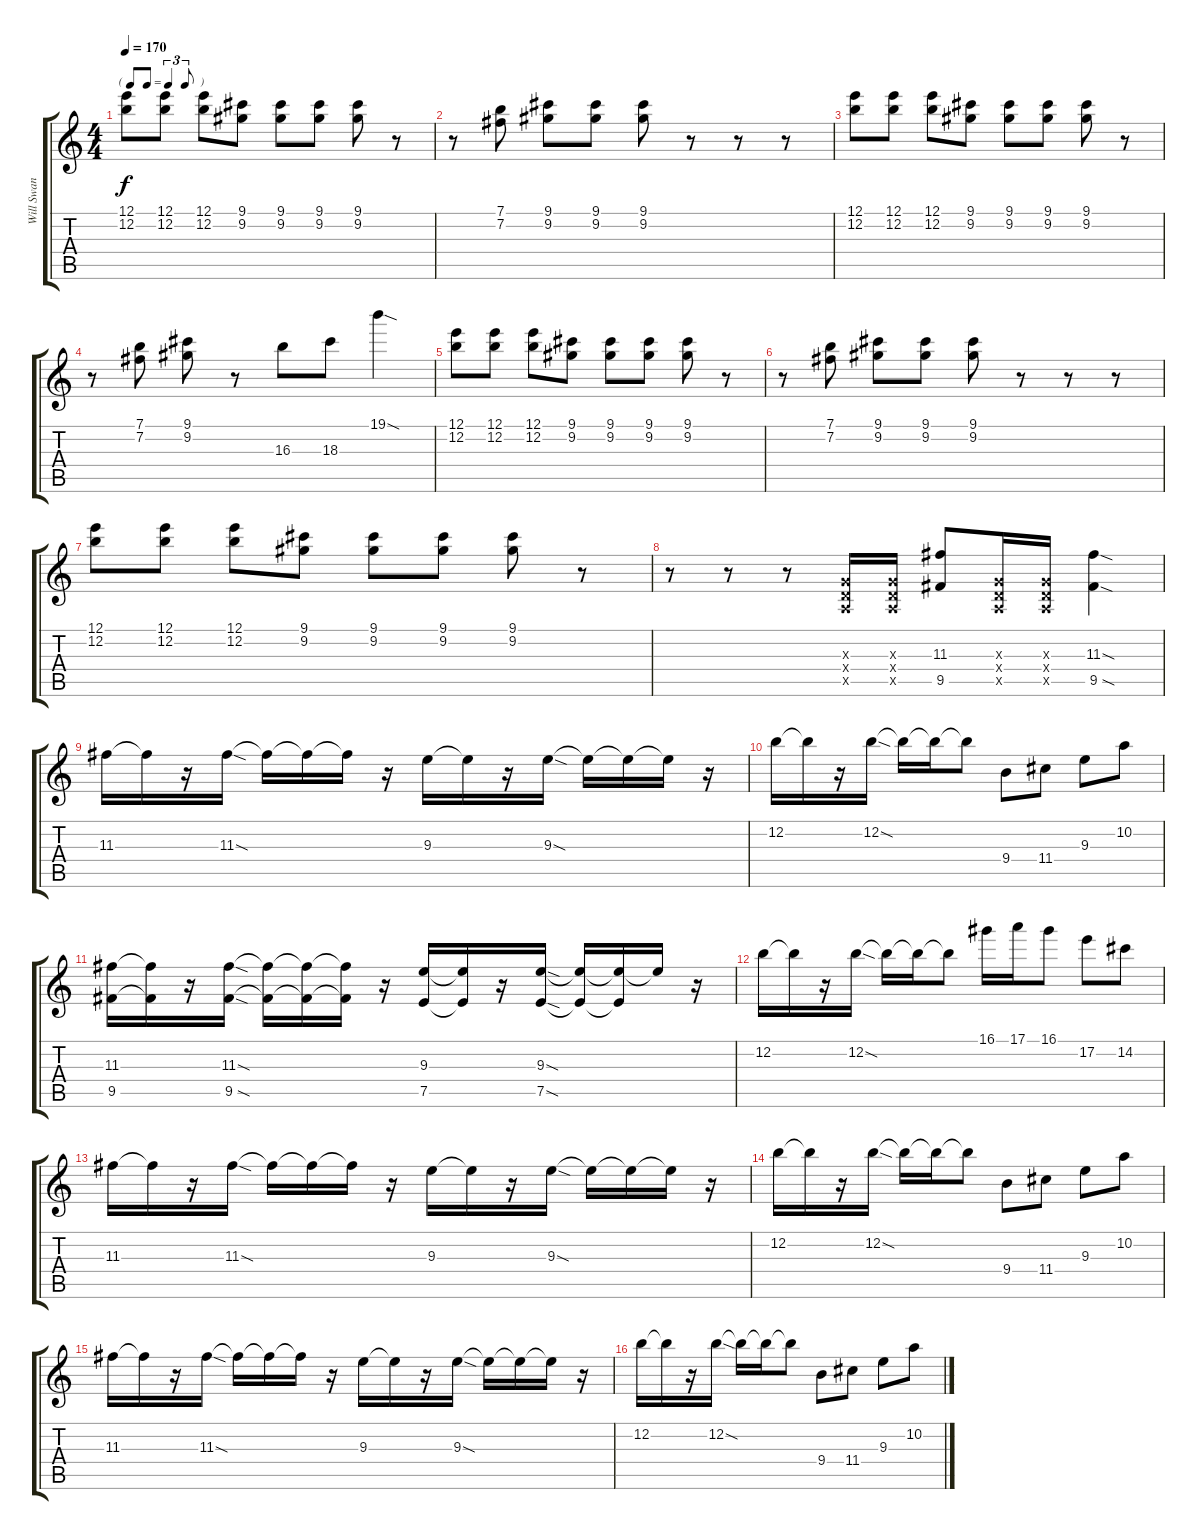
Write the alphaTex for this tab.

\track ("Will Swan" "Will Swan") {instrument overdrivenguitar}
\staff {score tabs}
\tuning (E4 B3 G3 D3 A2 D2) {hide}
\ts (4 4)
\tf triplet8th
\tempo 170
\clef g2
\ks c
(12.1 12.2).8{dy f} (12.1 12.2).8 (12.1 12.2).8 (9.1 9.2).8 (9.1 9.2).8 (9.1 9.2).8 (9.1 9.2).8 r.8 |
r.8 (7.1 7.2).8 (9.1 9.2).8 (9.1 9.2).8 (9.1 9.2).8 r.8 r.8 r.8 |
(12.1 12.2).8 (12.1 12.2).8 (12.1 12.2).8 (9.1 9.2).8 (9.1 9.2).8 (9.1 9.2).8 (9.1 9.2).8 r.8 |
r.8 (7.1 7.2).8 (9.1 9.2).8 r.8 16.3.8 18.3.8 19.1{sod}.4 |
(12.1 12.2).8 (12.1 12.2).8 (12.1 12.2).8 (9.1 9.2).8 (9.1 9.2).8 (9.1 9.2).8 (9.1 9.2).8 r.8 |
r.8 (7.1 7.2).8 (9.1 9.2).8 (9.1 9.2).8 (9.1 9.2).8 r.8 r.8 r.8 |
(12.1 12.2).8 (12.1 12.2).8 (12.1 12.2).8 (9.1 9.2).8 (9.1 9.2).8 (9.1 9.2).8 (9.1 9.2).8 r.8 |
r.8 r.8 r.8 (0.3{x} 0.4{x} 0.5{x}).16 (0.3{x} 0.4{x} 0.5{x}).16 (11.3 9.5).8 (0.3{x} 0.4{x} 0.5{x}).16 (0.3{x} 0.4{x} 0.5{x}).16 (11.3{sod} 9.5{sod}).4 |
11.3.16 11.3{t}.16 r.16 11.3{sod}.16 11.3{t}.16 11.3{t}.16 11.3{t}.16 r.16 9.3.16 9.3{t}.16 r.16 9.3{sod}.16 9.3{t}.16 9.3{t}.16 9.3{t}.16 r.16 |
12.2.16 12.2{t}.16 r.16 12.2{sod}.16 12.2{t}.16 12.2{t}.16 12.2{t}.8 9.4.8 11.4.8 9.3.8 10.2.8 |
(11.3 9.5).16 (11.3{t} 9.5{t}).16 r.16 (11.3{sod} 9.5{sod}).16 (11.3{t} 9.5{t}).16 (11.3{t} 9.5{t}).16 (11.3{t} 9.5{t}).16 r.16 (9.3 7.5).16 (9.3{t} 7.5{t}).16 r.16 (9.3{sod} 7.5{sod}).16 (9.3{t} 7.5{t}).16 (9.3{t} 7.5{t}).16 9.3{t}.16 r.16 |
12.2.16 12.2{t}.16 r.16 12.2{sod}.16 12.2{t}.16 12.2{t}.16 12.2{t}.8 16.1.16 17.1.16 16.1.8 17.2.8 14.2.8 |
11.3.16 11.3{t}.16 r.16 11.3{sod}.16 11.3{t}.16 11.3{t}.16 11.3{t}.16 r.16 9.3.16 9.3{t}.16 r.16 9.3{sod}.16 9.3{t}.16 9.3{t}.16 9.3{t}.16 r.16 |
12.2.16 12.2{t}.16 r.16 12.2{sod}.16 12.2{t}.16 12.2{t}.16 12.2{t}.8 9.4.8 11.4.8 9.3.8 10.2.8 |
11.3.16 11.3{t}.16 r.16 11.3{sod}.16 11.3{t}.16 11.3{t}.16 11.3{t}.16 r.16 9.3.16 9.3{t}.16 r.16 9.3{sod}.16 9.3{t}.16 9.3{t}.16 9.3{t}.16 r.16 |
12.2.16 12.2{t}.16 r.16 12.2{sod}.16 12.2{t}.16 12.2{t}.16 12.2{t}.8 9.4.8 11.4.8 9.3.8 10.2.8
